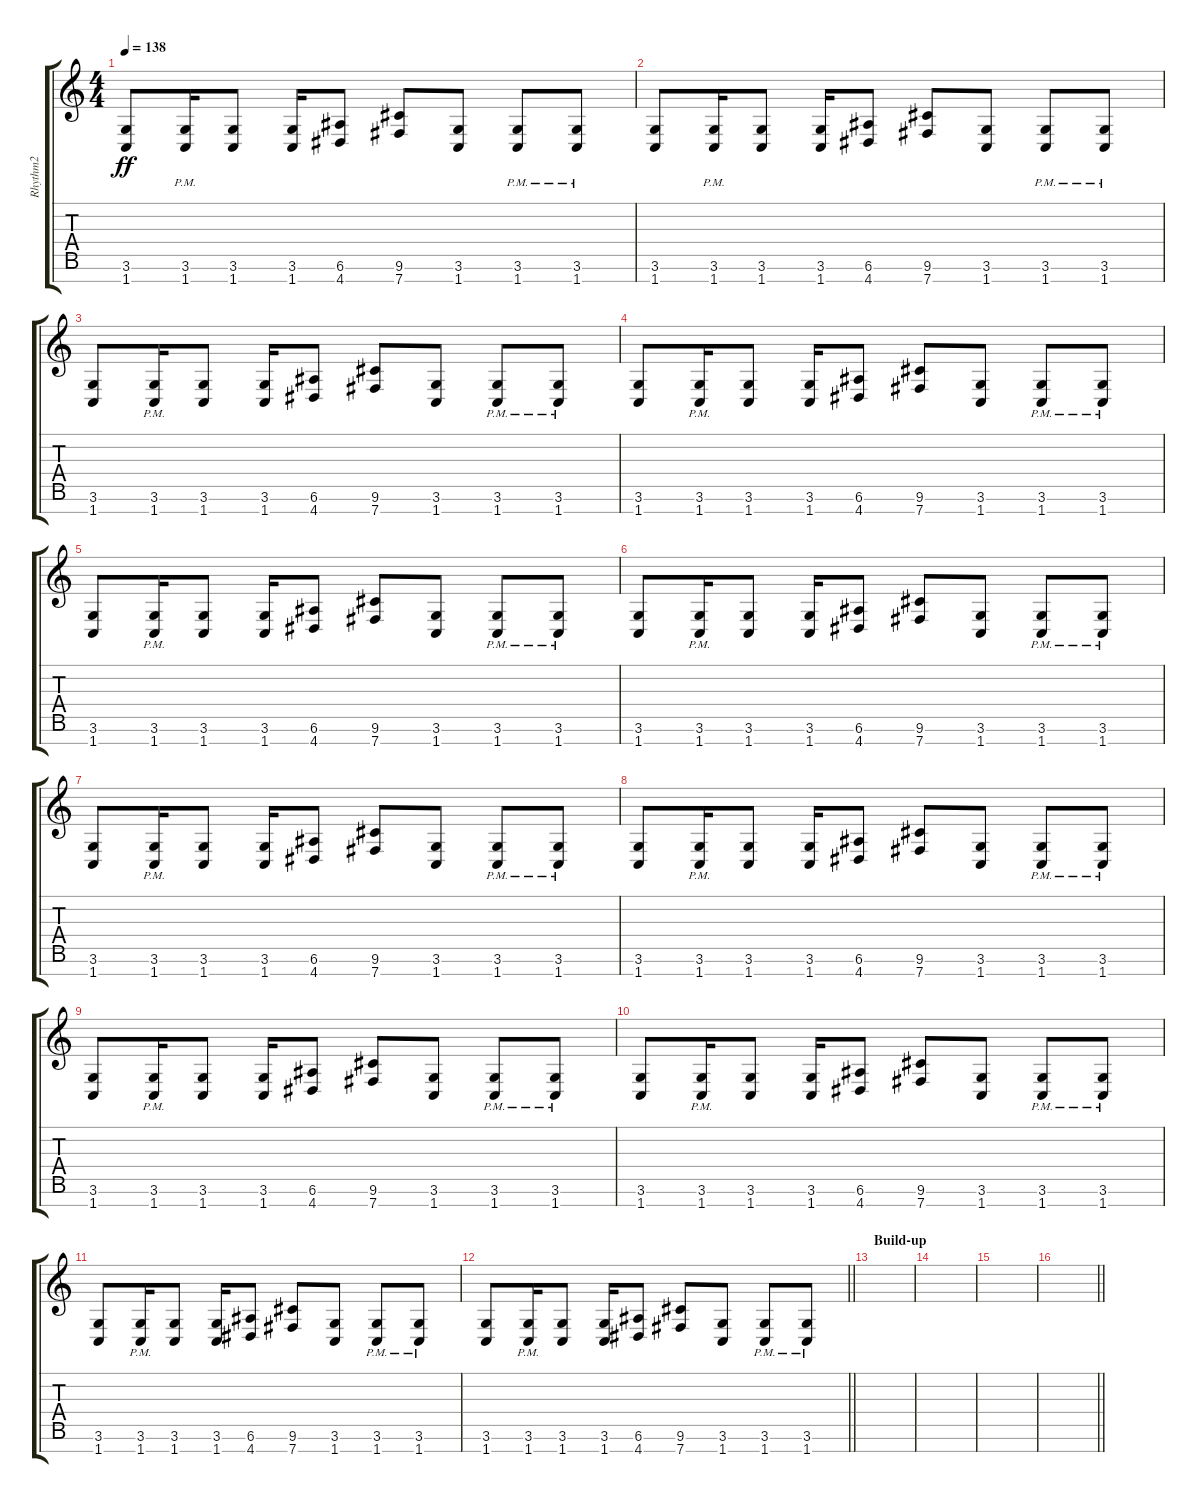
\track ("Rhythm2" "Rhythm2") {instrument overdrivenguitar}
\staff {score tabs}
\tuning (E4 B3 G3 D3 A2 E2 B1) {hide}
\ts (4 4)
\tempo 138
\clef g2
\ks c
(3.6 1.7).8{dy ff} (3.6{pm} 1.7{pm}).16 (3.6 1.7).8 (3.6 1.7).16 (6.6 4.7).8 (9.6 7.7).8 (3.6 1.7).8 (3.6{pm} 1.7{pm}).8 (3.6{pm} 1.7{pm}).8 |
(3.6 1.7).8 (3.6{pm} 1.7{pm}).16 (3.6 1.7).8 (3.6 1.7).16 (6.6 4.7).8 (9.6 7.7).8 (3.6 1.7).8 (3.6{pm} 1.7{pm}).8 (3.6{pm} 1.7{pm}).8 |
(3.6 1.7).8 (3.6{pm} 1.7{pm}).16 (3.6 1.7).8 (3.6 1.7).16 (6.6 4.7).8 (9.6 7.7).8 (3.6 1.7).8 (3.6{pm} 1.7{pm}).8 (3.6{pm} 1.7{pm}).8 |
(3.6 1.7).8 (3.6{pm} 1.7{pm}).16 (3.6 1.7).8 (3.6 1.7).16 (6.6 4.7).8 (9.6 7.7).8 (3.6 1.7).8 (3.6{pm} 1.7{pm}).8 (3.6{pm} 1.7{pm}).8 |
(3.6 1.7).8 (3.6{pm} 1.7{pm}).16 (3.6 1.7).8 (3.6 1.7).16 (6.6 4.7).8 (9.6 7.7).8 (3.6 1.7).8 (3.6{pm} 1.7{pm}).8 (3.6{pm} 1.7{pm}).8 |
(3.6 1.7).8 (3.6{pm} 1.7{pm}).16 (3.6 1.7).8 (3.6 1.7).16 (6.6 4.7).8 (9.6 7.7).8 (3.6 1.7).8 (3.6{pm} 1.7{pm}).8 (3.6{pm} 1.7{pm}).8 |
(3.6 1.7).8 (3.6{pm} 1.7{pm}).16 (3.6 1.7).8 (3.6 1.7).16 (6.6 4.7).8 (9.6 7.7).8 (3.6 1.7).8 (3.6{pm} 1.7{pm}).8 (3.6{pm} 1.7{pm}).8 |
(3.6 1.7).8 (3.6{pm} 1.7{pm}).16 (3.6 1.7).8 (3.6 1.7).16 (6.6 4.7).8 (9.6 7.7).8 (3.6 1.7).8 (3.6{pm} 1.7{pm}).8 (3.6{pm} 1.7{pm}).8 |
(3.6 1.7).8 (3.6{pm} 1.7{pm}).16 (3.6 1.7).8 (3.6 1.7).16 (6.6 4.7).8 (9.6 7.7).8 (3.6 1.7).8 (3.6{pm} 1.7{pm}).8 (3.6{pm} 1.7{pm}).8 |
(3.6 1.7).8 (3.6{pm} 1.7{pm}).16 (3.6 1.7).8 (3.6 1.7).16 (6.6 4.7).8 (9.6 7.7).8 (3.6 1.7).8 (3.6{pm} 1.7{pm}).8 (3.6{pm} 1.7{pm}).8 |
(3.6 1.7).8 (3.6{pm} 1.7{pm}).16 (3.6 1.7).8 (3.6 1.7).16 (6.6 4.7).8 (9.6 7.7).8 (3.6 1.7).8 (3.6{pm} 1.7{pm}).8 (3.6{pm} 1.7{pm}).8 |
\barLineRight lightlight
(3.6 1.7).8 (3.6{pm} 1.7{pm}).16 (3.6 1.7).8 (3.6 1.7).16 (6.6 4.7).8 (9.6 7.7).8 (3.6 1.7).8 (3.6{pm} 1.7{pm}).8 (3.6{pm} 1.7{pm}).8 |
\section ("" "Build-up")
|
|
|
\barLineRight lightlight
